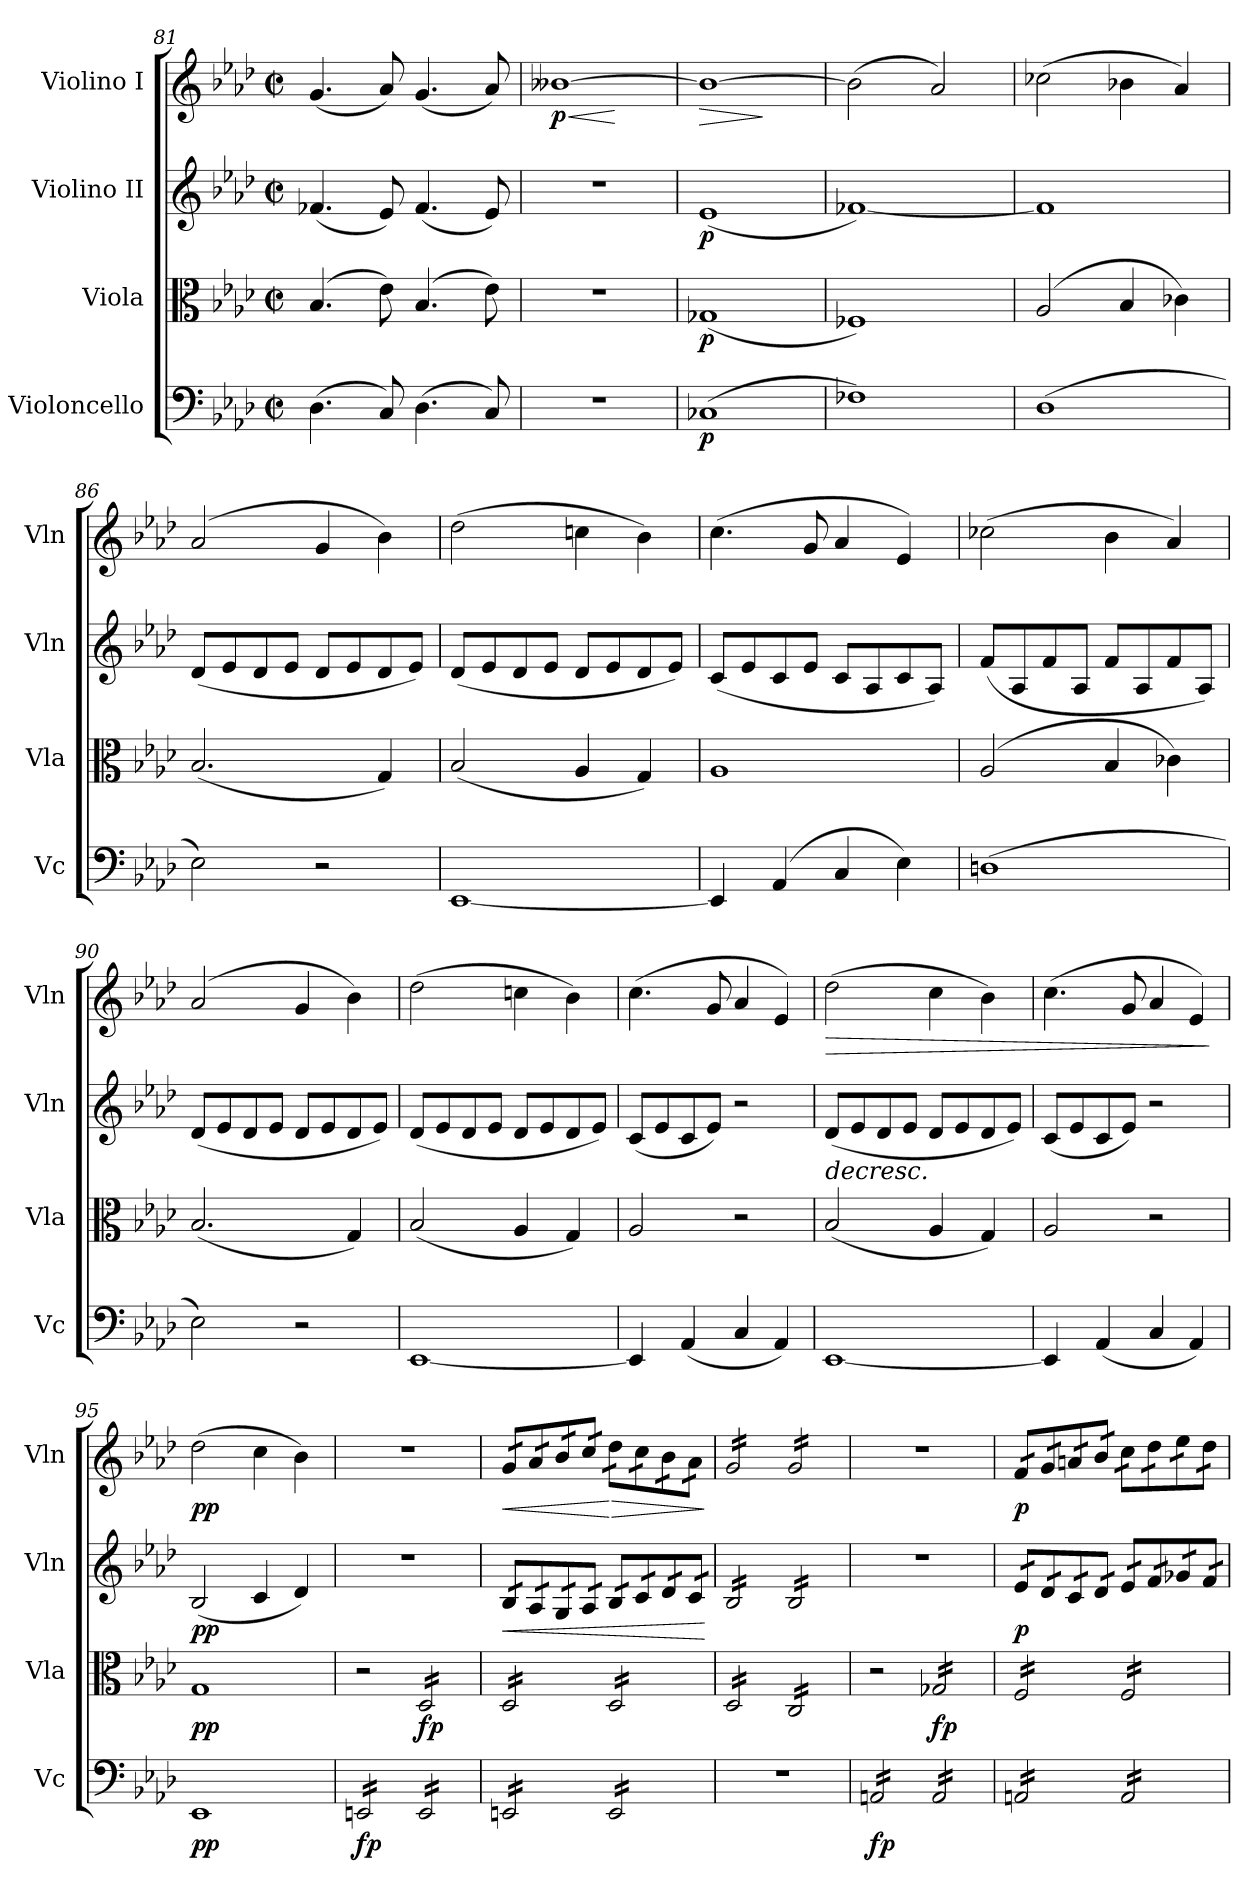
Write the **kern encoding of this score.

**kern	**dynam	**kern	**dynam	**kern	**dynam	**kern	**dynam
*part4	*part4	*part3	*part3	*part2	*part2	*part1	*part1
*staff4	*staff4	*staff3	*staff3	*staff2	*staff2	*staff1	*staff1
*I"Violoncello	*	*I"Viola	*	*I"Violino II	*	*I"Violino I	*
*I'Vc	*	*I'Vla	*	*I'Vln	*	*I'Vln	*
*clefF4	*	*clefC3	*	*clefG2	*	*clefG2	*
*k[b-e-a-d-]	*	*k[b-e-a-d-]	*	*k[b-e-a-d-]	*	*k[b-e-a-d-]	*
*M2/2	*	*M2/2	*	*M2/2	*	*M2/2	*
*met(c|)	*	*met(c|)	*	*met(c|)	*	*met(c|)	*
=81	=81	=81	=81	=81	=81	=81	=81
(4.D-\	.	(4.B-/	.	(4.f-X/	.	(4.g/	.
8C/)	.	8e-\)	.	8e-/)	.	8a-/)	.
(4.D-\	.	(4.B-/	.	(4.f-/	.	(4.g/	.
8C/)	.	8e-\)	.	8e-/)	.	8a-/)	.
=82	=82	=82	=82	=82	=82	=82	=82
!	!	!	!	!	!	!	!LO:HP:b
!	!	!	!	!	!	!	!LO:DY:n=1:b
1r	.	1r	.	1r	.	[1b--X	< p
.	.	.	.	.	.	.	[
!!LO:LB:g=z
=83	=83	=83	=83	=83	=83	=83	=83
!	!LO:DY:b	!	!LO:DY:b	!	!LO:DY:b	!	!LO:HP:b
(1C-X	p	(1G-X	p	(1e-	p	1b--_	>
.	.	.	.	.	.	.	]
=84	=84	=84	=84	=84	=84	=84	=84
1F-X)	.	1F-X)	.	[1f-X)	.	(2b--\]	.
.	.	.	.	.	.	2a-/)	.
=85	=85	=85	=85	=85	=85	=85	=85
(1D-	.	(2A-/	.	1f-]	.	(2cc-X\	.
.	.	4B-/	.	.	.	4b-X\	.
.	.	4c-X\)	.	.	.	4a-/)	.
=86	=86	=86	=86	=86	=86	=86	=86
2E-\)	.	(2.B-/	.	(8d-/L	.	(2a-/	.
.	.	.	.	8e-/	.	.	.
.	.	.	.	8d-/	.	.	.
.	.	.	.	8e-/J	.	.	.
2r	.	.	.	8d-/L	.	4g/	.
.	.	.	.	8e-/	.	.	.
.	.	4G/)	.	8d-/	.	4b-\)	.
.	.	.	.	8e-/J)	.	.	.
=87	=87	=87	=87	=87	=87	=87	=87
[1EE-	.	(2B-/	.	(8d-/L	.	(2dd-\	.
.	.	.	.	8e-/	.	.	.
.	.	.	.	8d-/	.	.	.
.	.	.	.	8e-/J	.	.	.
.	.	4A-/	.	8d-/L	.	4ccn\	.
.	.	.	.	8e-/	.	.	.
.	.	4G/)	.	8d-/	.	4b-\)	.
.	.	.	.	8e-/J)	.	.	.
=88	=88	=88	=88	=88	=88	=88	=88
4EE-/]	.	1A-	.	(8c/L	.	(4.cc\	.
.	.	.	.	8e-/	.	.	.
(4AA-/	.	.	.	8c/	.	.	.
.	.	.	.	8e-/J	.	8g/	.
4C/	.	.	.	8c/L	.	4a-/	.
.	.	.	.	8A-/	.	.	.
4E-\)	.	.	.	8c/	.	4e-/)	.
.	.	.	.	8A-/J)	.	.	.
=89	=89	=89	=89	=89	=89	=89	=89
(1Dn	.	(2A-/	.	(8f/L	.	(2cc-X\	.
.	.	.	.	8A-/	.	.	.
.	.	.	.	8f/	.	.	.
.	.	.	.	8A-/J	.	.	.
.	.	4B-/	.	8f/L	.	4b-\	.
.	.	.	.	8A-/	.	.	.
.	.	4c-X\)	.	8f/	.	4a-/)	.
.	.	.	.	8A-/J)	.	.	.
=90	=90	=90	=90	=90	=90	=90	=90
2E-\)	.	(2.B-/	.	(8d-/L	.	(2a-/	.
.	.	.	.	8e-/	.	.	.
.	.	.	.	8d-/	.	.	.
.	.	.	.	8e-/J	.	.	.
2r	.	.	.	8d-/L	.	4g/	.
.	.	.	.	8e-/	.	.	.
.	.	4G/)	.	8d-/	.	4b-\)	.
.	.	.	.	8e-/J)	.	.	.
!!LO:LB:g=z
=91	=91	=91	=91	=91	=91	=91	=91
[1EE-	.	(2B-/	.	(8d-/L	.	(2dd-\	.
.	.	.	.	8e-/	.	.	.
.	.	.	.	8d-/	.	.	.
.	.	.	.	8e-/J	.	.	.
.	.	4A-/	.	8d-/L	.	4ccn\	.
.	.	.	.	8e-/	.	.	.
.	.	4G/)	.	8d-/	.	4b-\)	.
.	.	.	.	8e-/J)	.	.	.
=92	=92	=92	=92	=92	=92	=92	=92
4EE-/]	.	2A-/	.	(8c/L	.	(4.cc\	.
.	.	.	.	8e-/	.	.	.
(4AA-/	.	.	.	8c/	.	.	.
.	.	.	.	8e-/J)	.	8g/	.
4C/	.	2r	.	2r	.	4a-/	.
4AA-/)	.	.	.	.	.	4e-/)	.
=93	=93	=93	=93	=93	=93	=93	=93
!	!	!	!	!	!LO:HP:b	!	!LO:HP:b
[1EE-	.	(2B-/	.	(8d-/L	>	(2dd-\	>
.	.	.	.	8e-/	.	.	.
.	.	.	.	8d-/	.	.	.
.	.	.	.	8e-/J	.	.	.
.	.	4A-/	.	8d-/L	.	4cc\	.
.	.	.	.	8e-/	.	.	.
.	.	4G/)	.	8d-/	.	4b-\)	.
.	.	.	.	8e-/J)	.	.	.
=94	=94	=94	=94	=94	=94	=94	=94
4EE-/]	.	2A-/	.	(8c/L	.	(4.cc\	.
.	.	.	.	8e-/	.	.	.
(4AA-/	.	.	.	8c/	.	.	.
.	.	.	.	8e-/J)	.	8g/	.
4C/	.	2r	.	2r	.	4a-/	.
4AA-/)	.	.	.	.	.	4e-/)	.
.	.	.	.	.	.	.	]
=95	=95	=95	=95	=95	=95	=95	=95
!	!LO:DY:b	!	!LO:DY:b	!	!LO:DY:b	!	!LO:DY:b
1EE-	pp	1G	pp	(2B-/	pp	(2dd-\	pp
.	.	.	.	4c/	.	4cc\	.
.	.	.	.	4d-/)	.	4b-\)	.
=96	=96	=96	=96	=96	=96	=96	=96
!	!LO:DY:b	!	!	!	!	!	!
*tremolo	*	*	*	*	*	*	*
16EEn/LL	fp	2r	.	1r	.	1r	.
16EEn/	.	.	.	.	.	.	.
16EEn/	.	.	.	.	.	.	.
16EEn/	.	.	.	.	.	.	.
16EEn/	.	.	.	.	.	.	.
16EEn/	.	.	.	.	.	.	.
16EEn/	.	.	.	.	.	.	.
16EEn/JJ	.	.	.	.	.	.	.
!	!	!	!LO:DY:b	!	!	!	!
*	*	*tremolo	*	*	*	*	*
16EE/LL	.	16D-/LL	fp	.	.	.	.
16EE/	.	16D-/	.	.	.	.	.
16EE/	.	16D-/	.	.	.	.	.
16EE/	.	16D-/	.	.	.	.	.
16EE/	.	16D-/	.	.	.	.	.
16EE/	.	16D-/	.	.	.	.	.
16EE/	.	16D-/	.	.	.	.	.
16EE/JJ	.	16D-/JJ	.	.	.	.	.
=97	=97	=97	=97	=97	=97	=97	=97
!	!	!	!	!	!LO:HP:b	!	!LO:HP:b
*	*	*	*	*tremolo	*	*	*
*	*	*	*	*	*	*tremolo	*
16EEn/LL	.	16D-/LL	.	16B-/LL	<	16g/LL	<
16EEn/	.	16D-/	.	16B-/	.	16g/	.
16EEn/	.	16D-/	.	16A-/	.	16a-/	.
16EEn/	.	16D-/	.	16A-/	.	16a-/	.
16EEn/	.	16D-/	.	16G/	.	16b-/	.
16EEn/	.	16D-/	.	16G/	.	16b-/	.
16EEn/	.	16D-/	.	16A-/	.	16cc/	.
16EEn/JJ	.	16D-/JJ	.	16A-/JJ	.	16cc/JJ	.
!	!	!	!	!	!	!	!LO:HP:n=1:b
16EE/LL	.	16D-/LL	.	16B-/LL	]	16dd-\LL	[ >
16EE/	.	16D-/	.	16B-/	.	16dd-\	.
16EE/	.	16D-/	.	16c/	.	16cc\	.
16EE/	.	16D-/	.	16c/	.	16cc\	.
16EE/	.	16D-/	.	16d-/	.	16b-\	.
16EE/	.	16D-/	.	16d-/	.	16b-\	.
16EE/	.	16D-/	.	16c/	.	16a-\	.
16EE/JJ	.	16D-/JJ	.	16c/JJ	.	16a-\JJ	.
.	.	.	.	.	[	.	]
=98	=98	=98	=98	=98	=98	=98	=98
1r	.	16D-/LL	.	16B-/LL	.	16g/LL	.
.	.	16D-/	.	16B-/	.	16g/	.
.	.	16D-/	.	16B-/	.	16g/	.
.	.	16D-/	.	16B-/	.	16g/	.
.	.	16D-/	.	16B-/	.	16g/	.
.	.	16D-/	.	16B-/	.	16g/	.
.	.	16D-/	.	16B-/	.	16g/	.
.	.	16D-/JJ	.	16B-/JJ	.	16g/JJ	.
.	.	16C/LL	.	16B-/LL	.	16g/LL	.
.	.	16C/	.	16B-/	.	16g/	.
.	.	16C/	.	16B-/	.	16g/	.
.	.	16C/	.	16B-/	.	16g/	.
.	.	16C/	.	16B-/	.	16g/	.
.	.	16C/	.	16B-/	.	16g/	.
.	.	16C/	.	16B-/	.	16g/	.
.	.	16C/JJ	.	16B-/JJ	.	16g/JJ	.
!!LO:PB:g=z
=99	=99	=99	=99	=99	=99	=99	=99
!	!LO:DY:b	!	!	!	!	!	!
16AAn/LL	fp	2r	.	1r	.	1r	.
16AAn/	.	.	.	.	.	.	.
16AAn/	.	.	.	.	.	.	.
16AAn/	.	.	.	.	.	.	.
16AAn/	.	.	.	.	.	.	.
16AAn/	.	.	.	.	.	.	.
16AAn/	.	.	.	.	.	.	.
16AAn/JJ	.	.	.	.	.	.	.
!	!	!	!LO:DY:b	!	!	!	!
16AA/LL	.	16G-X/LL	fp	.	.	.	.
16AA/	.	16G-X/	.	.	.	.	.
16AA/	.	16G-X/	.	.	.	.	.
16AA/	.	16G-X/	.	.	.	.	.
16AA/	.	16G-X/	.	.	.	.	.
16AA/	.	16G-X/	.	.	.	.	.
16AA/	.	16G-X/	.	.	.	.	.
16AA/JJ	.	16G-X/JJ	.	.	.	.	.
=100	=100	=100	=100	=100	=100	=100	=100
!	!	!	!	!	!LO:DY:b	!	!LO:DY:b
16AAn/LL	.	16F/LL	.	16e-/LL	p	16f/LL	p
16AAn/	.	16F/	.	16e-/	.	16f/	.
16AAn/	.	16F/	.	16d-/	.	16g/	.
16AAn/	.	16F/	.	16d-/	.	16g/	.
16AAn/	.	16F/	.	16c/	.	16an/	.
16AAn/	.	16F/	.	16c/	.	16an/	.
16AAn/	.	16F/	.	16d-/	.	16b-/	.
16AAn/JJ	.	16F/JJ	.	16d-/JJ	.	16b-/JJ	.
16AA/LL	.	16F/LL	.	16e-/LL	.	16cc\LL	.
16AA/	.	16F/	.	16e-/	.	16cc\	.
16AA/	.	16F/	.	16f/	.	16dd-\	.
16AA/	.	16F/	.	16f/	.	16dd-\	.
16AA/	.	16F/	.	16g-X/	.	16ee-\	.
16AA/	.	16F/	.	16g-X/	.	16ee-\	.
16AA/	.	16F/	.	16f/	.	16dd-\	.
16AA/JJ	.	16F/JJ	.	16f/JJ	.	16dd-\JJ	.
*	*	*	*	*	*	*Xtremolo	*
*	*	*	*	*Xtremolo	*	*	*
*	*	*Xtremolo	*	*	*	*	*
*Xtremolo	*	*	*	*	*	*	*
=	=	=	=	=	=	=	=
*-	*-	*-	*-	*-	*-	*-	*-
